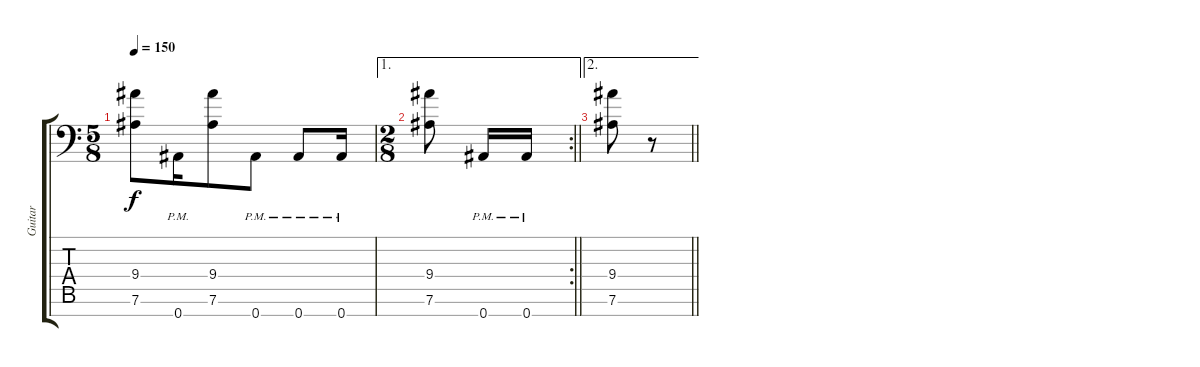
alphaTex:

\track ("Guitar" "Guitar") {instrument overdrivenguitar}
\staff {score tabs}
\tuning (Eb4 Bb3 Gb3 Db3 Ab2 Eb2 Bb1) {hide}
\ts (5 8)
\tempo 150
\clef f4
\ks c
(9.4 7.6).8{dy f} 0.7{pm}.16 (9.4 7.6).8 0.7{pm}.8 0.7{pm}.8 0.7{pm}.16 |
\ae 1
\rc 2
\ts (2 8)
\barLineRight lightlight
(9.4 7.6).8 0.7{pm}.16 0.7{pm}.16 |
\ae 2
\barLineRight lightlight
(9.4 7.6).8 r.8
